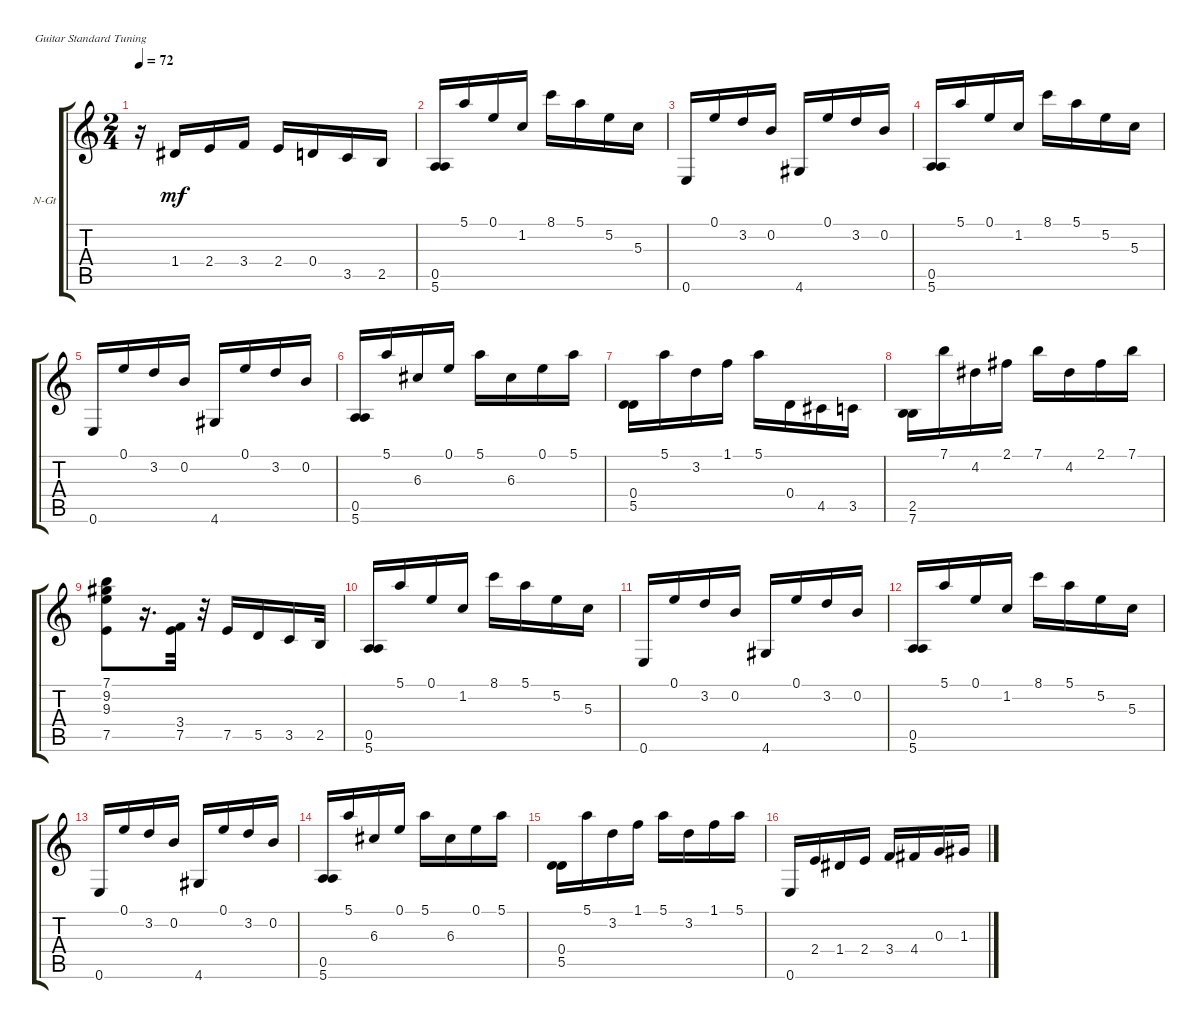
\bracketExtendMode groupsimilarinstruments
\firstSystemTrackNameOrientation horizontal
\otherSystemsTrackNameOrientation horizontal
\track ("Dilermando Reis" "N-Gt") {instrument acousticguitarnylon}
\staff {score tabs}
\tuning (E4 B3 G3 D3 A2 E2)
\ts (2 4)
\tempo 72
\clef g2
\ks c
r.16{dy mf instrument acousticguitarnylon} 1.4.16 2.4.16 3.4.16 2.4.16 0.4.16 3.5.16 2.5.16 |
(0.5 5.6).16 5.1.16 0.1.16 1.2.16 8.1.16 5.1.16 5.2.16 5.3.16 |
0.6.16 0.1.16 3.2.16 0.2.16 4.6.16 0.1.16 3.2.16 0.2.16 |
(0.5 5.6).16 5.1.16 0.1.16 1.2.16 8.1.16 5.1.16 5.2.16 5.3.16 |
0.6.16 0.1.16 3.2.16 0.2.16 4.6.16 0.1.16 3.2.16 0.2.16 |
(0.5 5.6).16 5.1.16 6.3.16 0.1.16 5.1.16 6.3.16 0.1.16 5.1.16 |
(0.4 5.5).16 5.1.16 3.2.16 1.1.16 5.1.16 0.4.16 4.5.16 3.5.16 |
(2.5 7.6).16 7.1.16 4.2.16 2.1.16 7.1.16 4.2.16 2.1.16 7.1.16 |
(7.1 9.2 9.3 7.5).8 r.16{d} (3.4 7.5).32 r.32 7.5.16 5.5.16 3.5.16 2.5.32 |
(0.5 5.6).16 5.1.16 0.1.16 1.2.16 8.1.16 5.1.16 5.2.16 5.3.16 |
0.6.16 0.1.16 3.2.16 0.2.16 4.6.16 0.1.16 3.2.16 0.2.16 |
(0.5 5.6).16 5.1.16 0.1.16 1.2.16 8.1.16 5.1.16 5.2.16 5.3.16 |
0.6.16 0.1.16 3.2.16 0.2.16 4.6.16 0.1.16 3.2.16 0.2.16 |
(0.5 5.6).16 5.1.16 6.3.16 0.1.16 5.1.16 6.3.16 0.1.16 5.1.16 |
(0.4 5.5).16 5.1.16 3.2.16 1.1.16 5.1.16 3.2.16 1.1.16 5.1.16 |
0.6.16 2.4.16 1.4.16 2.4.16 3.4.16 4.4.16 0.3.16 1.3.16
